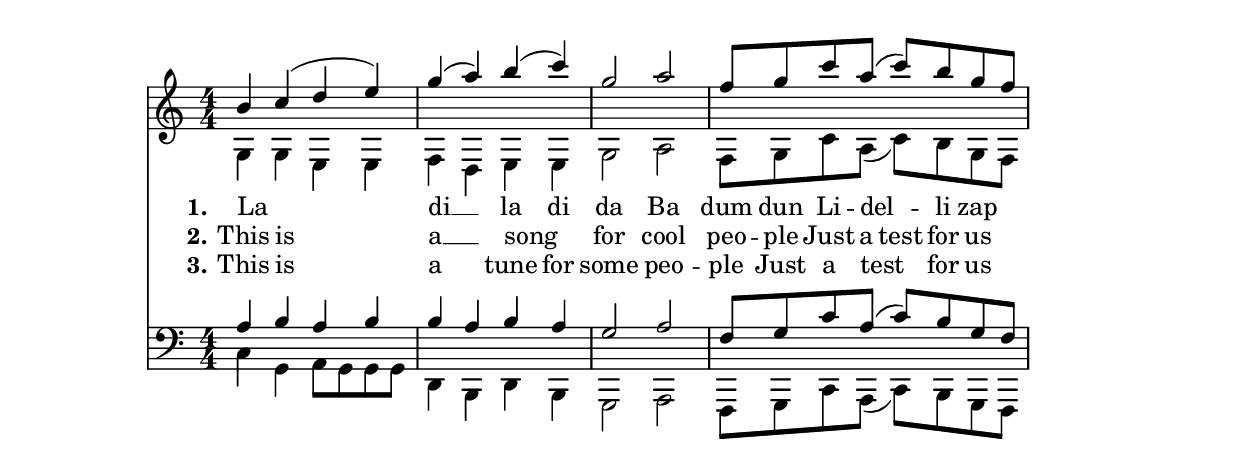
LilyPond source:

\version "2.18.2"

slurOff = { \set ignoreMelismata = ##t }
slurOn = { \unset ignoreMelismata }

StanzaOne = \lyricmode {
  \set stanza = "1."  
  La _ di __ \slurOff la di \slurOn da
  Ba dum dun
  Li -- del -- li zap
}

StanzaTwo = \lyricmode {
  \set stanza = "2."
  \slurOn This is a __ song for 
  cool peo -- ple
  \slurOff Just a test for us \slurOn
}

StanzaThree = \lyricmode {
  \set stanza = "3."
  \slurOn This is a \slurOff tune for \slurOn
  some peo -- ple
  Just a test for us
}

\language "english"

keyTime = {
    \time 4/4
    \numericTimeSignature
    \key c \major
}

Soprano = \relative c'' {
  \voiceOne
  \keyTime
    b4 c( d e)
  | g( a) b( c) 
  | g2 a
  | f8 g c a( c) b g f
}

Alto = \relative c' {
  \voiceTwo
  \keyTime
    g4 g e e
  | f d e e 
  | g2 a
  | f8 g c a( c) b g f
}

Tenor = \relative c' {
  \voiceOne
  \keyTime
    a4 b a b
  | b a b a 
  | g2 a
  | f8 g c a( c) b g f
}

Bass = \relative c {
  \voiceTwo
  \keyTime
    c4 g a8 g g g
  | d4 b d b
  | g2 a
  | f8 g c a( c) b g f
}

\score
{
  <<
		\new Staff = "treble" \with {
	}
    <<
		\clef "treble"
		\new Voice = "SopranoVoice" \Soprano
		\new Voice = "AltoVoice" \Alto
		\lyricsto SopranoVoice \new Lyrics \StanzaOne
		\lyricsto SopranoVoice \new Lyrics \StanzaTwo
		\lyricsto SopranoVoice \new Lyrics \StanzaThree
	>>

		\new Staff = "bass" \with {
	}
    <<
		\clef "bass"
		\new Voice = "TenorVoice" \Tenor
		\new Voice = "BassVoice" \Bass
	>>

  >>
  
}